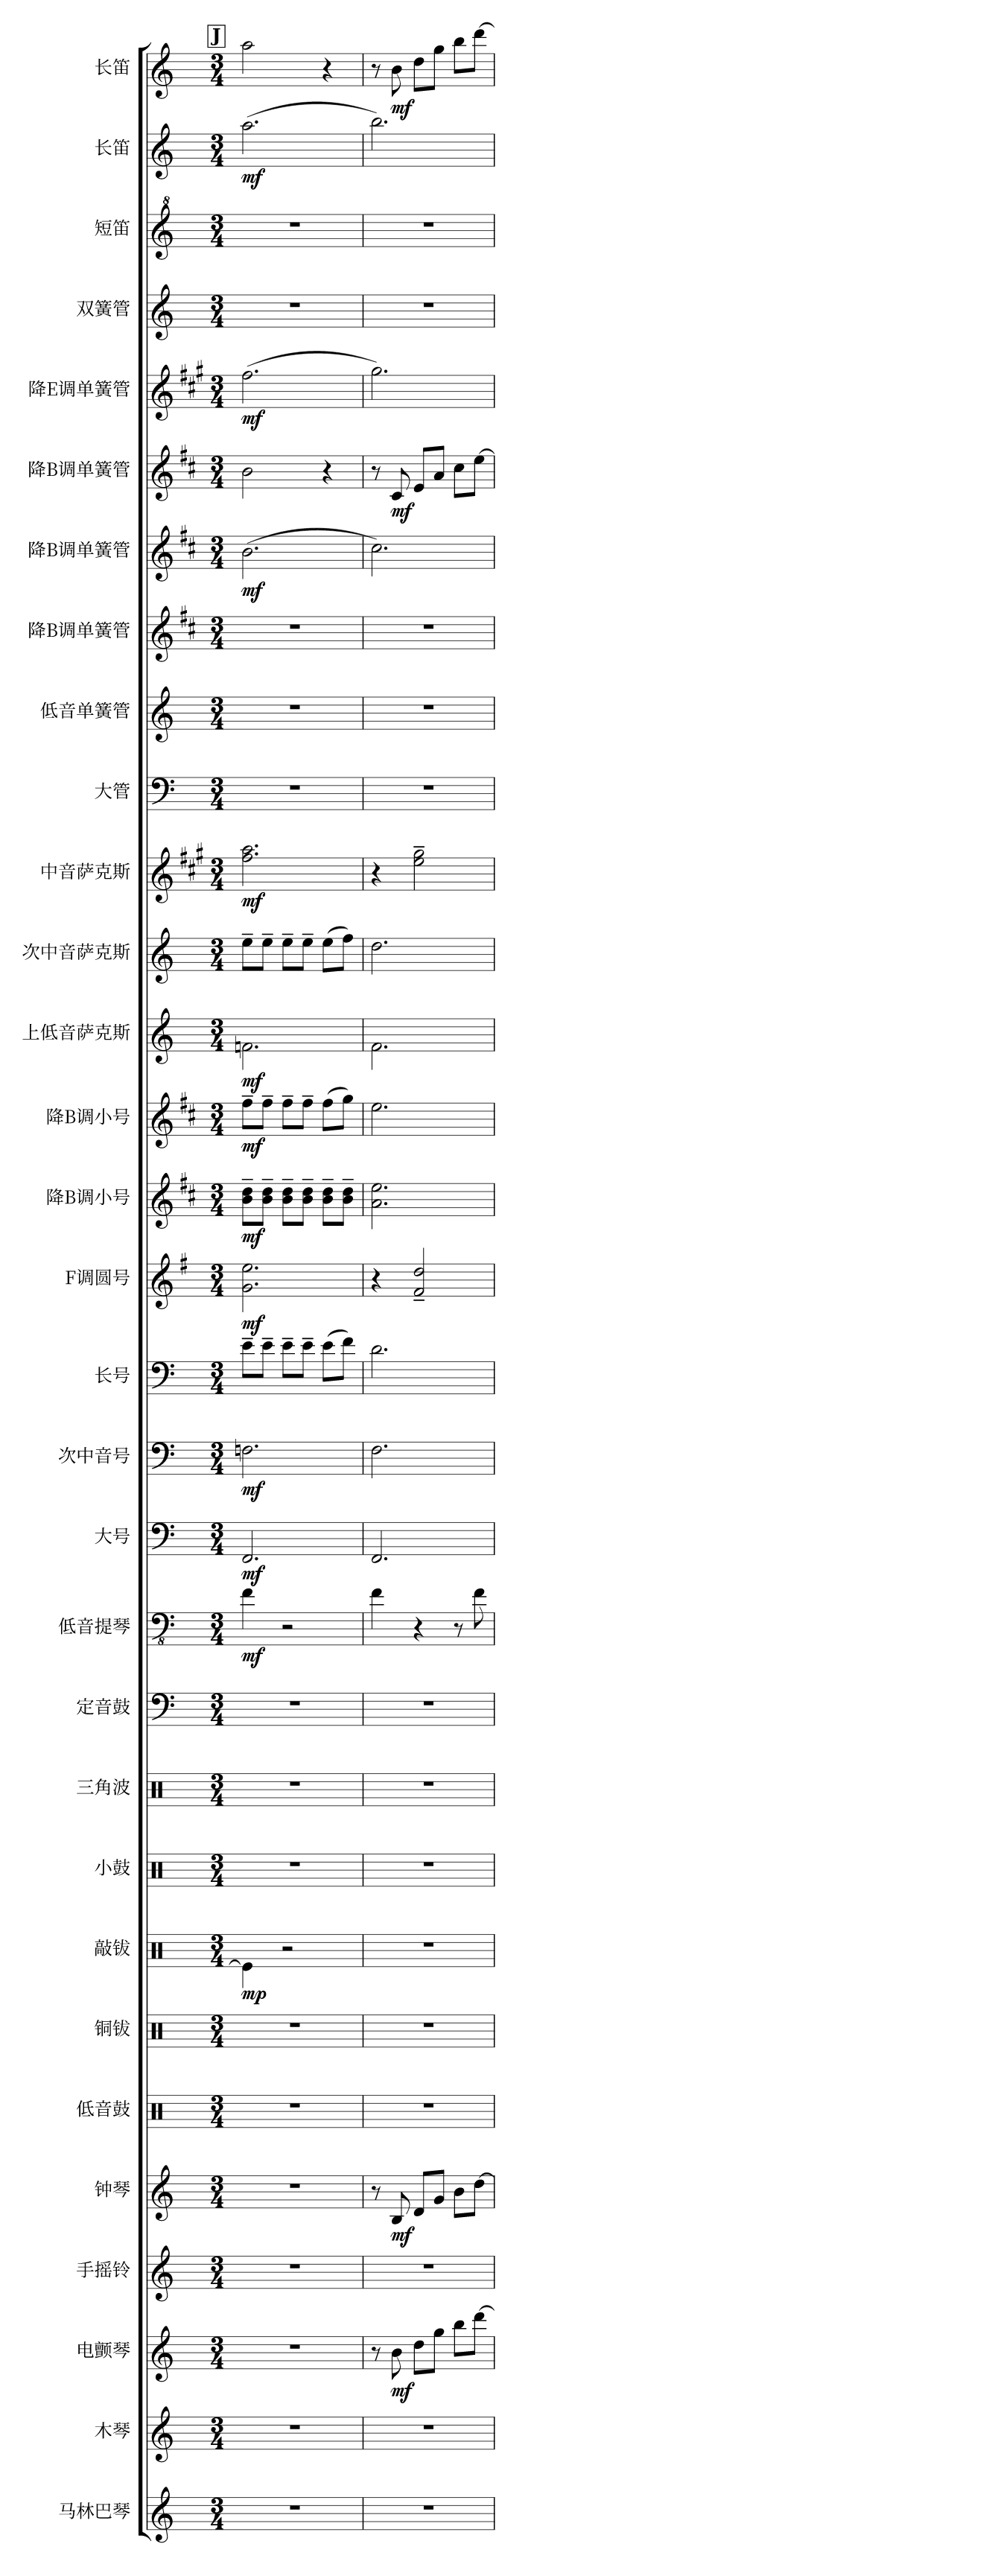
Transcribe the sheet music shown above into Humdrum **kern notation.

**kern	**kern	**kern	**dynam	**kern	**kern	**dynam	**kern	**kern	**kern	**dynam	**kern	**kern	**kern	**kern	**dynam	**kern	**dynam	**kern	**dynam	**kern	**dynam	**kern	**dynam	**kern	**dynam	**kern	**dynam	**kern	**dynam	**kern	**dynam	**kern	**dynam	**kern	**kern	**kern	**kern	**dynam	**kern	**dynam	**kern	**dynam	**kern	**kern	**kern	**dynam	**kern	**dynam
*part31	*part30	*part29	*part29	*part28	*part27	*part27	*part26	*part25	*part24	*part24	*part23	*part22	*part21	*part20	*part20	*part19	*part19	*part18	*part18	*part17	*part17	*part16	*part16	*part15	*part15	*part14	*part14	*part13	*part13	*part12	*part12	*part11	*part11	*part10	*part9	*part8	*part7	*part7	*part6	*part6	*part5	*part5	*part4	*part3	*part2	*part2	*part1	*part1
*staff31	*staff30	*staff29	*staff29	*staff28	*staff27	*staff27	*staff26	*staff25	*staff24	*staff24	*staff23	*staff22	*staff21	*staff20	*staff20	*staff19	*staff19	*staff18	*staff18	*staff17	*staff17	*staff16	*staff16	*staff15	*staff15	*staff14	*staff14	*staff13	*staff13	*staff12	*staff12	*staff11	*staff11	*staff10	*staff9	*staff8	*staff7	*staff7	*staff6	*staff6	*staff5	*staff5	*staff4	*staff3	*staff2	*staff2	*staff1	*staff1
*I"马林巴琴	*I"木琴	*I"电颤琴	*	*I"手摇铃	*I"钟琴	*	*I"低音鼓	*I"铜钹	*I"敲钹	*	*I"小鼓	*I"三角波	*I"定音鼓	*I"低音提琴	*	*I"大号	*	*I"次中音号	*	*I"长号	*	*I"F调圆号	*	*I"降B调小号	*	*I"降B调小号	*	*I"上低音萨克斯	*	*I"次中音萨克斯	*	*I"中音萨克斯	*	*I"大管	*I"低音单簧管	*I"降B调单簧管	*I"降B调单簧管	*	*I"降B调单簧管	*	*I"降E调单簧管	*	*I"双簧管	*I"短笛	*I"长笛	*	*I"长笛	*
*clefG2	*clefG2	*clefG2	*	*clefG2	*clefG2	*	*clefX	*clefX	*clefX	*	*clefX	*clefX	*clefF4	*clefFv4	*	*clefF4	*	*clefF4	*	*clefF4	*	*clefG2	*	*clefG2	*	*clefG2	*	*clefG2	*	*clefG2	*	*clefG2	*	*clefF4	*clefG2	*clefG2	*clefG2	*	*clefG2	*	*clefG2	*	*clefG2	*clefG^2	*clefG2	*	*clefG2	*
*	*ITrd-7c-12	*	*	*	*ITrd-14c-24	*	*	*	*	*	*	*	*	*ITrd7c12	*	*	*	*	*	*	*	*ITrd4c7	*	*ITrd1c2	*	*ITrd1c2	*	*ITrd12c21	*	*ITrd8c14	*	*ITrd5c9	*	*	*ITrd8c14	*ITrd1c2	*ITrd1c2	*	*ITrd1c2	*	*ITrd-2c-3	*	*	*ITrd-7c-12	*	*	*	*
*k[]	*k[]	*k[]	*	*k[]	*k[]	*	*k[]	*k[]	*k[]	*	*k[]	*k[]	*k[]	*k[]	*	*k[]	*	*k[]	*	*k[]	*	*k[]	*	*k[]	*	*k[]	*	*k[]	*	*k[]	*	*k[]	*	*k[]	*k[]	*k[]	*k[]	*	*k[]	*	*k[]	*	*k[]	*k[]	*k[]	*	*k[]	*
*M3/4	*M3/4	*M3/4	*	*M3/4	*M3/4	*	*M3/4	*M3/4	*M3/4	*	*M3/4	*M3/4	*M3/4	*M3/4	*	*M3/4	*	*M3/4	*	*M3/4	*	*M3/4	*	*M3/4	*	*M3/4	*	*M3/4	*	*M3/4	*	*M3/4	*	*M3/4	*M3/4	*M3/4	*M3/4	*	*M3/4	*	*M3/4	*	*M3/4	*M3/4	*M3/4	*	*M3/4	*
!!LO:REH:place=s1:a:B:fs=14:t=J
=135	=135	=135	=135	=135	=135	=135	=135	=135	=135	=135	=135	=135	=135	=135	=135	=135	=135	=135	=135	=135	=135	=135	=135	=135	=135	=135	=135	=135	=135	=135	=135	=135	=135	=135	=135	=135	=135	=135	=135	=135	=135	=135	=135	=135	=135	=135	=135	=135
!	!	!	!	!	!	!	!	!	!	!LO:DY:b	!	!	!	!	!LO:DY:b	!	!LO:DY:b	!	!LO:DY:b	!	!LO:DY:b	!	!	!	!	!	!	!	!	!	!	!	!	!	!	!	!	!	!	!	!	!	!	!	!	!	!	!
!	!	!	!	!	!	!	!	!	!	!	!	!	!	!	!	!	!	!	!	!	!LO:DY:n=1:b	!	!LO:DY:b	!	!LO:DY:b	!	!LO:DY:b	!	!LO:DY:b	!	!LO:DY:b	!	!	!	!	!	!	!	!	!	!	!	!	!	!	!	!	!
!	!	!	!	!	!	!	!	!	!	!	!	!	!	!	!	!	!	!	!	!	!	!	!	!	!	!	!	!	!	!	!LO:DY:n=1:b	!	!LO:DY:b	!	!	!	!	!LO:DY:b	!	!	!	!LO:DY:b	!	!	!	!LO:DY:b	!	!
2.r	2.r	2.r	.	2.r	2.r	.	2.r	2.r	4Re\]	mp	2.r	2.r	2.r	4FF\	mf	2.FF/	mf	2.Fn\	mf	8e~\L	mf f	2.c\ 2.a\	mf	8a\~ 8cc\~L	mf	8ee~\L	mf	2.Fn\	mf	8e~\L	mf f	2.a\ 2.cc\	mf	2.r	2.r	2.r	(2.a\	mf	2a\	.	(2.aa\	mf	2.r	2.r	(2.aa\	mf	2aa\	.
.	.	.	.	.	.	.	.	.	.	.	.	.	.	.	.	.	.	.	.	8e~\J	.	.	.	8a\~ 8cc\~J	.	8ee~\J	.	.	.	8e~\J	.	.	.	.	.	.	.	.	.	.	.	.	.	.	.	.	.	.
.	.	.	.	.	.	.	.	.	2r	.	.	.	.	2r	.	.	.	.	.	8e~\L	.	.	.	8a\~ 8cc\~L	.	8ee~\L	.	.	.	8e~\L	.	.	.	.	.	.	.	.	.	.	.	.	.	.	.	.	.	.
.	.	.	.	.	.	.	.	.	.	.	.	.	.	.	.	.	.	.	.	8e~\J	.	.	.	8a\~ 8cc\~J	.	8ee~\J	.	.	.	8e~\J	.	.	.	.	.	.	.	.	.	.	.	.	.	.	.	.	.	.
.	.	.	.	.	.	.	.	.	.	.	.	.	.	.	.	.	.	.	.	(8e\L	.	.	.	8a\~ 8cc\~L	.	(8ee\L	.	.	.	(8e\L	.	.	.	.	.	.	.	.	4r	.	.	.	.	.	.	.	4r	.
.	.	.	.	.	.	.	.	.	.	.	.	.	.	.	.	.	.	.	.	8f\J)	.	.	.	8a\~ 8cc\~J	.	8ff\J)	.	.	.	8f\J)	.	.	.	.	.	.	.	.	.	.	.	.	.	.	.	.	.	.
!!LO:PB:g=z
=136	=136	=136	=136	=136	=136	=136	=136	=136	=136	=136	=136	=136	=136	=136	=136	=136	=136	=136	=136	=136	=136	=136	=136	=136	=136	=136	=136	=136	=136	=136	=136	=136	=136	=136	=136	=136	=136	=136	=136	=136	=136	=136	=136	=136	=136	=136	=136	=136
2.r	2.r	8r	.	2.r	8r	.	2.r	2.r	2.r	.	2.r	2.r	2.r	4FF\	.	2.FF/	.	2.F\	.	2.d\	.	4r	.	2.g\ 2.dd\	.	2.dd\	.	2.F\	.	2.d\	.	4r	.	2.r	2.r	2.r	2.b\)	.	8r	.	2.bb\)	.	2.r	2.r	2.bb\)	.	8r	.
!	!	!	!LO:DY:b	!	!	!LO:DY:b	!	!	!	!	!	!	!	!	!	!	!	!	!	!	!	!	!	!	!	!	!	!	!	!	!	!	!	!	!	!	!	!	!	!LO:DY:b	!	!	!	!	!	!	!	!LO:DY:b
.	.	8b\	mf	.	8bb/	mf	.	.	.	.	.	.	.	.	.	.	.	.	.	.	.	.	.	.	.	.	.	.	.	.	.	.	.	.	.	.	.	.	8B/	mf	.	.	.	.	.	.	8b\	mf
.	.	8dd\L	.	.	8ddd/L	.	.	.	.	.	.	.	.	4r	.	.	.	.	.	.	.	2B/~ 2g/~	.	.	.	.	.	.	.	.	.	2g\~ 2b\~	.	.	.	.	.	.	8d/L	.	.	.	.	.	.	.	8dd\L	.
.	.	8gg\J	.	.	8ggg/J	.	.	.	.	.	.	.	.	.	.	.	.	.	.	.	.	.	.	.	.	.	.	.	.	.	.	.	.	.	.	.	.	.	8g/J	.	.	.	.	.	.	.	8gg\J	.
.	.	8bb\L	.	.	8bbb\L	.	.	.	.	.	.	.	.	8r	.	.	.	.	.	.	.	.	.	.	.	.	.	.	.	.	.	.	.	.	.	.	.	.	8b\L	.	.	.	.	.	.	.	8bb\L	.
.	.	[8ddd\J	.	.	[8dddd\J	.	.	.	.	.	.	.	.	8FF\	.	.	.	.	.	.	.	.	.	.	.	.	.	.	.	.	.	.	.	.	.	.	.	.	[8dd\J	.	.	.	.	.	.	.	[8ddd\J	.
=	=	=	=	=	=	=	=	=	=	=	=	=	=	=	=	=	=	=	=	=	=	=	=	=	=	=	=	=	=	=	=	=	=	=	=	=	=	=	=	=	=	=	=	=	=	=	=	=
*-	*-	*-	*-	*-	*-	*-	*-	*-	*-	*-	*-	*-	*-	*-	*-	*-	*-	*-	*-	*-	*-	*-	*-	*-	*-	*-	*-	*-	*-	*-	*-	*-	*-	*-	*-	*-	*-	*-	*-	*-	*-	*-	*-	*-	*-	*-	*-	*-
